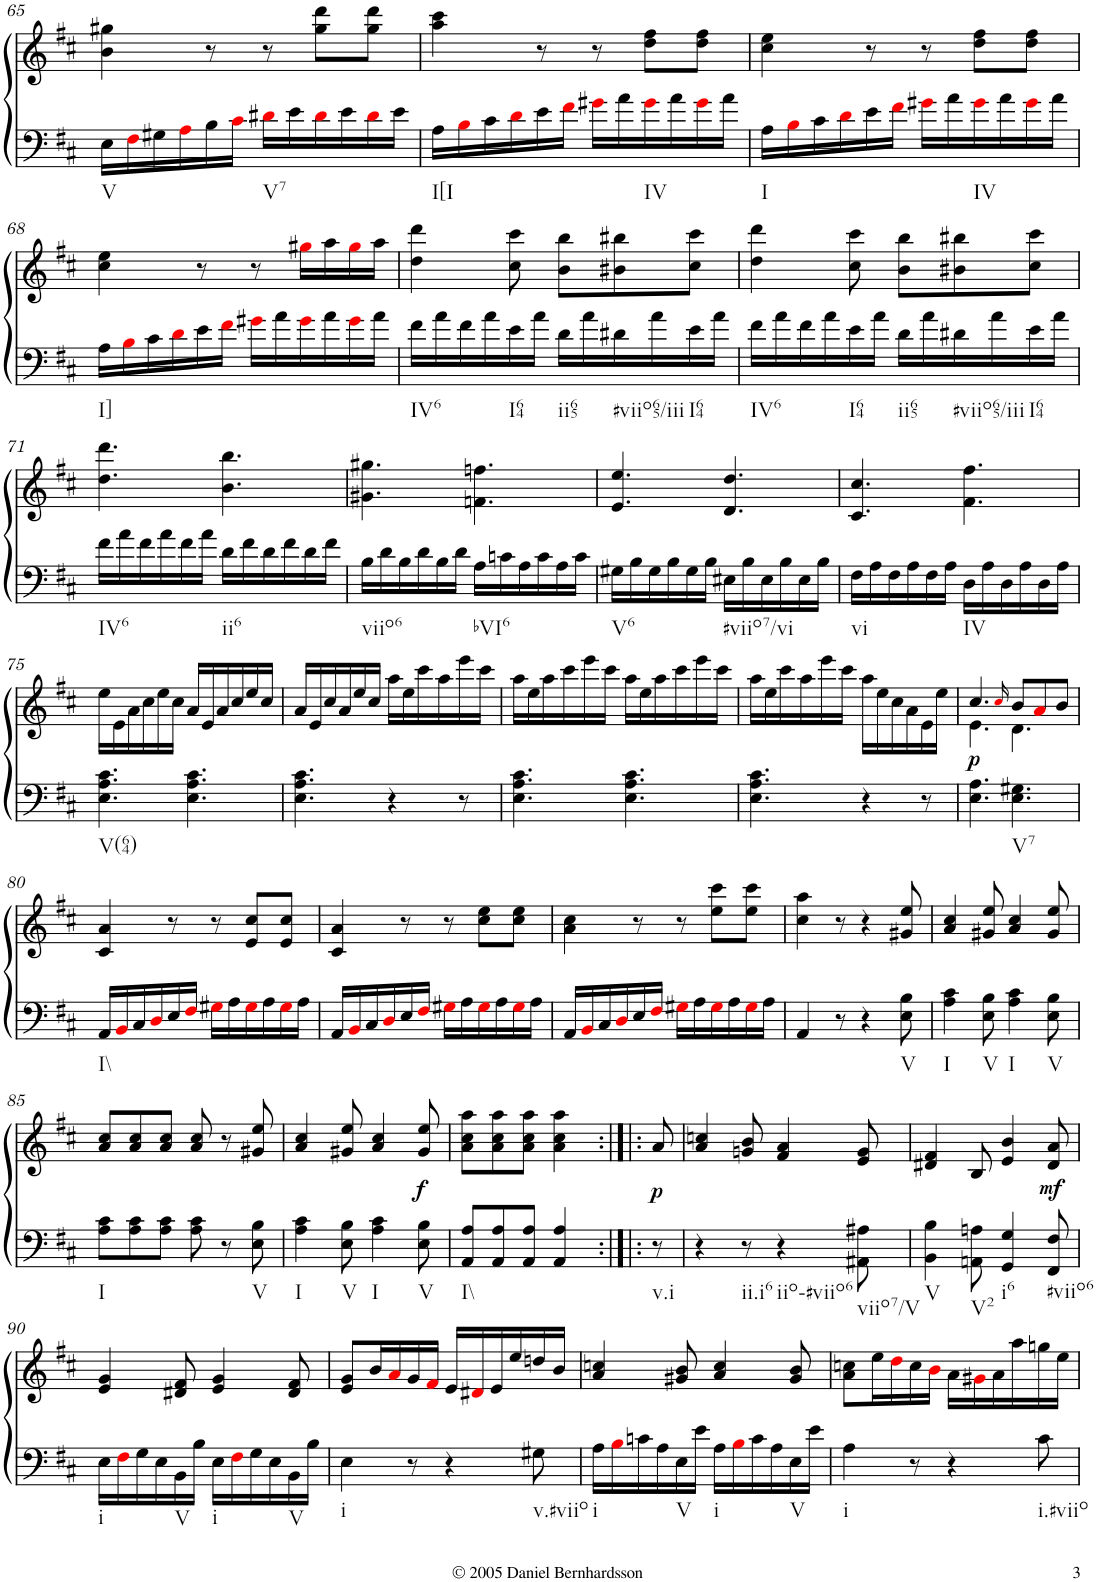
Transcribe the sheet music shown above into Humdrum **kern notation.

**kern	**kern	**dynam
*part1	*part1	*part1
*staff2	*staff1	*staff1/2
*I"Piano	*	*
*I'Pno.	*	*
!!LO:PB:g=z
*clefF4	*clefG2	*
*k[f#c#]	*k[f#c#]	*
*D:	*D:	*
*M6/8	*M6/8	*
=65	=65	=65
!LO:TX:b:t=V	!	!
16E\LL	4b\ 4gg#X\	.
16F#i\	.	.
16G#X\	.	.
16Ai\	.	.
16B\	8r	.
16c#i\JJ	.	.
!LO:TX:b:t=V7	!	!
16d#Xi\LL	8r	.
16e\	.	.
16d#i\	8gg#\ 8ddd\L	.
16e\	.	.
16d#i\	8gg#\ 8ddd\J	.
16e\JJ	.	.
=66	=66	=66
!LO:TX:b:t=I[I	!	!
16A\LL	4aa\ 4ccc#\	.
16Bi\	.	.
16c#\	.	.
16di\	.	.
16e\	8r	.
16f#i\JJ	.	.
16g#Xi\LL	8r	.
16a\	.	.
!LO:TX:b:t=IV	!	!
16g#i\	8dd\ 8ff#\L	.
16a\	.	.
16g#i\	8dd\ 8ff#\J	.
16a\JJ	.	.
=67	=67	=67
!LO:TX:b:t=I	!	!
16A\LL	4cc#\ 4ee\	.
16Bi\	.	.
16c#\	.	.
16di\	.	.
16e\	8r	.
16f#i\JJ	.	.
16g#Xi\LL	8r	.
16a\	.	.
!LO:TX:b:t=IV	!	!
16g#i\	8dd\ 8ff#\L	.
16a\	.	.
16g#i\	8dd\ 8ff#\J	.
16a\JJ	.	.
!!LO:LB:g=z
=68	=68	=68
!LO:TX:b:t=I]	!	!
16A\LL	4cc#\ 4ee\	.
16Bi\	.	.
16c#\	.	.
16di\	.	.
16e\	8r	.
16f#i\JJ	.	.
16g#Xi\LL	8r	.
16a\	.	.
16g#i\	16gg#Xi\LL	.
16a\	16aa\	.
16g#i\	16gg#i\	.
16a\JJ	16aa\JJ	.
=69	=69	=69
!LO:TX:b:t=IV6	!	!
16f#\LL	4dd\ 4ddd\	.
16a\	.	.
16f#\	.	.
16a\	.	.
!LO:TX:b:t=I64	!	!
16e\	8cc#\ 8ccc#\	.
16a\JJ	.	.
!LO:TX:b:t=ii65	!	!
16d\LL	8b\ 8bb\L	.
16a\	.	.
!LO:TX:b:t=#viio65/iii	!	!
16d#X\	8b#X\ 8bb#X\	.
16a\	.	.
!LO:TX:b:t=I64	!	!
16e\	8cc#\ 8ccc#\J	.
16a\JJ	.	.
=70	=70	=70
!LO:TX:b:t=IV6	!	!
16f#\LL	4dd\ 4ddd\	.
16a\	.	.
16f#\	.	.
16a\	.	.
!LO:TX:b:t=I64	!	!
16e\	8cc#\ 8ccc#\	.
16a\JJ	.	.
!LO:TX:b:t=ii65	!	!
16d\LL	8b\ 8bb\L	.
16a\	.	.
!LO:TX:b:t=#viio65/iii	!	!
16d#X\	8b#X\ 8bb#X\	.
16a\	.	.
!LO:TX:b:t=I64	!	!
16e\	8cc#\ 8ccc#\J	.
16a\JJ	.	.
!!LO:LB:g=z
=71	=71	=71
!LO:TX:b:t=IV6	!	!
16f#\LL	4.dd\ 4.ddd\	.
16a\	.	.
16f#\	.	.
16a\	.	.
16f#\	.	.
16a\JJ	.	.
!LO:TX:b:t=ii6	!	!
16d\LL	4.b\ 4.bb\	.
16f#\	.	.
16d\	.	.
16f#\	.	.
16d\	.	.
16f#\JJ	.	.
=72	=72	=72
!LO:TX:b:t=viio6	!	!
16B\LL	4.g#X\ 4.gg#X\	.
16d\	.	.
16B\	.	.
16d\	.	.
16B\	.	.
16d\JJ	.	.
!LO:TX:b:t=bVI6	!	!
16A\LL	4.fn\ 4.ffn\	.
16cn\	.	.
16A\	.	.
16c\	.	.
16A\	.	.
16c\JJ	.	.
=73	=73	=73
!LO:TX:b:t=V6	!	!
16G#X\LL	4.e/ 4.ee/	.
16B\	.	.
16G#\	.	.
16B\	.	.
16G#\	.	.
16B\JJ	.	.
!LO:TX:b:t=#viio7/vi	!	!
16E#X\LL	4.d/ 4.dd/	.
16B\	.	.
16E#\	.	.
16B\	.	.
16E#\	.	.
16B\JJ	.	.
=74	=74	=74
!LO:TX:b:t=vi	!	!
16F#\LL	4.c#/ 4.cc#/	.
16A\	.	.
16F#\	.	.
16A\	.	.
16F#\	.	.
16A\JJ	.	.
!LO:TX:b:t=IV	!	!
16D\LL	4.f#\ 4.ff#\	.
16A\	.	.
16D\	.	.
16A\	.	.
16D\	.	.
16A\JJ	.	.
!!LO:LB:g=z
=75	=75	=75
!LO:TX:b:t=V(64)	!	!
4.E\ 4.A\ 4.c#\	16ee\LL	.
.	16e\	.
.	16a\	.
.	16cc#\	.
.	16ee\	.
.	16cc#\JJ	.
4.E\ 4.A\ 4.c#\	16a/LL	.
.	16e/	.
.	16a/	.
.	16cc#/	.
.	16ee/	.
.	16cc#/JJ	.
=76	=76	=76
4.E\ 4.A\ 4.c#\	16a/LL	.
.	16e/	.
.	16cc#/	.
.	16a/	.
.	16ee/	.
.	16cc#/JJ	.
4r	16aa\LL	.
.	16ee\	.
.	16ccc#\	.
.	16aa\	.
8r	16eee\	.
.	16ccc#\JJ	.
=77	=77	=77
4.E\ 4.A\ 4.c#\	16aa\LL	.
.	16ee\	.
.	16aa\	.
.	16ccc#\	.
.	16eee\	.
.	16ccc#\JJ	.
4.E\ 4.A\ 4.c#\	16aa\LL	.
.	16ee\	.
.	16aa\	.
.	16ccc#\	.
.	16eee\	.
.	16ccc#\JJ	.
=78	=78	=78
4.E\ 4.A\ 4.c#\	16aa\LL	.
.	16ee\	.
.	16ccc#\	.
.	16aa\	.
.	16eee\	.
.	16ccc#\JJ	.
4r	16aa\LL	.
.	16ee\	.
.	16cc#\	.
.	16a\	.
8r	16e\	.
.	16ee\JJ	.
=79	=79	=79
*	*^	*
!	!	!	!LO:DY:b
4.E\ 4.A\	4.cc#/	4.e\	p
.	16qcc#i/	.	.
!LO:TX:b:t=V7	!	!	!
4.E\ 4.G#X\	8b/L	4.d\	.
.	8ai/	.	.
.	8b/J	.	.
*	*v	*v	*
!!LO:LB:g=z
=80	=80	=80
!LO:TX:b:t=I\\	!	!
16AA/LL	4c#/ 4a/	.
16BBi/	.	.
16C#/	.	.
16Di/	.	.
16E/	8r	.
16F#i/JJ	.	.
16G#Xi\LL	8r	.
16A\	.	.
16G#i\	8e/ 8cc#/L	.
16A\	.	.
16G#i\	8e/ 8cc#/J	.
16A\JJ	.	.
=81	=81	=81
16AA/LL	4c#/ 4a/	.
16BBi/	.	.
16C#/	.	.
16Di/	.	.
16E/	8r	.
16F#i/JJ	.	.
16G#Xi\LL	8r	.
16A\	.	.
16G#i\	8cc#\ 8ee\L	.
16A\	.	.
16G#i\	8cc#\ 8ee\J	.
16A\JJ	.	.
=82	=82	=82
16AA/LL	4a\ 4cc#\	.
16BBi/	.	.
16C#/	.	.
16Di/	.	.
16E/	8r	.
16F#i/JJ	.	.
16G#Xi\LL	8r	.
16A\	.	.
16G#i\	8ee\ 8ccc#\L	.
16A\	.	.
16G#i\	8ee\ 8ccc#\J	.
16A\JJ	.	.
=83	=83	=83
4AA/	4cc#\ 4aa\	.
8r	8r	.
4r	4r	.
!LO:TX:b:t=V	!	!
8E\ 8B\	8g#X/ 8ee/	.
=84	=84	=84
!LO:TX:b:t=I	!	!
4A\ 4c#\	4a/ 4cc#/	.
!LO:TX:b:t=V	!	!
8E\ 8B\	8g#X/ 8ee/	.
!LO:TX:b:t=I	!	!
4A\ 4c#\	4a/ 4cc#/	.
!LO:TX:b:t=V	!	!
8E\ 8B\	8g#/ 8ee/	.
!!LO:LB:g=z
=85	=85	=85
!LO:TX:b:t=I	!	!
8A\ 8c#\L	8a/ 8cc#/L	.
8A\ 8c#\	8a/ 8cc#/	.
8A\ 8c#\J	8a/ 8cc#/J	.
8A\ 8c#\	8a/ 8cc#/	.
8r	8r	.
!LO:TX:b:t=V	!	!
8E\ 8B\	8g#X/ 8ee/	.
=86	=86	=86
!LO:TX:b:t=I	!	!
4A\ 4c#\	4a/ 4cc#/	.
!LO:TX:b:t=V	!	!
8E\ 8B\	8g#X/ 8ee/	.
!LO:TX:b:t=I	!	!
4A\ 4c#\	4a/ 4cc#/	.
!LO:TX:b:t=V	!	!
!	!	!LO:DY:b
8E\ 8B\	8g#/ 8ee/	f
=87	=87	=87
!LO:TX:b:t=I\\	!	!
8AA/ 8A/L	8a\ 8cc#\ 8aa\L	.
8AA/ 8A/	8a\ 8cc#\ 8aa\	.
8AA/ 8A/J	8a\ 8cc#\ 8aa\J	.
4AA/ 4A/	4a\ 4cc#\ 4aa\	.
=87X1:|!|:	=87X1:|!|:	=87X1:|!|:
!LO:TX:b:t=v.i	!	!
!	!	!LO:DY:b
8r	8a/	p
=88	=88	=88
4r	4a/ 4ccn/	.
!LO:TX:b:t=ii.i6	!	!
8r	8gn/ 8b/	.
!LO:TX:b:t=iio-#viio6	!	!
4r	4f#/ 4a/	.
!LO:TX:b:t=viio7/V	!	!
8AA#X\ 8A#X\	8e/ 8g/	.
=89	=89	=89
!LO:TX:b:t=V	!	!
4BB\ 4B\	4d#X/ 4f#/	.
!LO:TX:b:t=V2	!	!
8AAn\ 8An\	8B/	.
!LO:TX:b:t=i6	!	!
4GG/ 4G/	4e/ 4b/	.
!LO:TX:b:t=#viio6	!	!
!	!	!LO:DY:b
8FF#/ 8F#/	8d#/ 8a/	mf
!!LO:LB:g=z
=90	=90	=90
!LO:TX:b:t=i	!	!
16E\LL	4e/ 4g/	.
16F#i\	.	.
16G\	.	.
16E\	.	.
!LO:TX:b:t=V	!	!
16BB\	8d#X/ 8f#/	.
16B\JJ	.	.
!LO:TX:b:t=i	!	!
16E\LL	4e/ 4g/	.
16F#i\	.	.
16G\	.	.
16E\	.	.
!LO:TX:b:t=V	!	!
16BB\	8d#/ 8f#/	.
16B\JJ	.	.
=91	=91	=91
!LO:TX:b:t=i	!	!
4E\	8e/ 8g/L	.
.	16b/L	.
.	16ai/	.
8r	16g/	.
.	16f#i/JJ	.
4r	16e/LL	.
.	16d#Xi/	.
.	16e/	.
.	16ee/	.
!LO:TX:b:t=v.#viio	!	!
8G#X\	16ddn/	.
.	16b/JJ	.
=92	=92	=92
!LO:TX:b:t=i	!	!
16A\LL	4a/ 4ccn/	.
16Bi\	.	.
16cn\	.	.
16A\	.	.
!LO:TX:b:t=V	!	!
16E\	8g#X/ 8b/	.
16e\JJ	.	.
!LO:TX:b:t=i	!	!
16A\LL	4a/ 4cc/	.
16Bi\	.	.
16c\	.	.
16A\	.	.
!LO:TX:b:t=V	!	!
16E\	8g#/ 8b/	.
16e\JJ	.	.
=93	=93	=93
!LO:TX:b:t=i	!	!
4A\	8a\ 8ccn\L	.
.	16ee\L	.
.	16ddi\	.
8r	16cc\	.
.	16bi\JJ	.
4r	16a\LL	.
.	16g#Xi\	.
.	16a\	.
.	16aa\	.
!LO:TX:b:t=i.#viio	!	!
8c#\	16ggn\	.
.	16ee\JJ	.
=	=	=
*-	*-	*-
